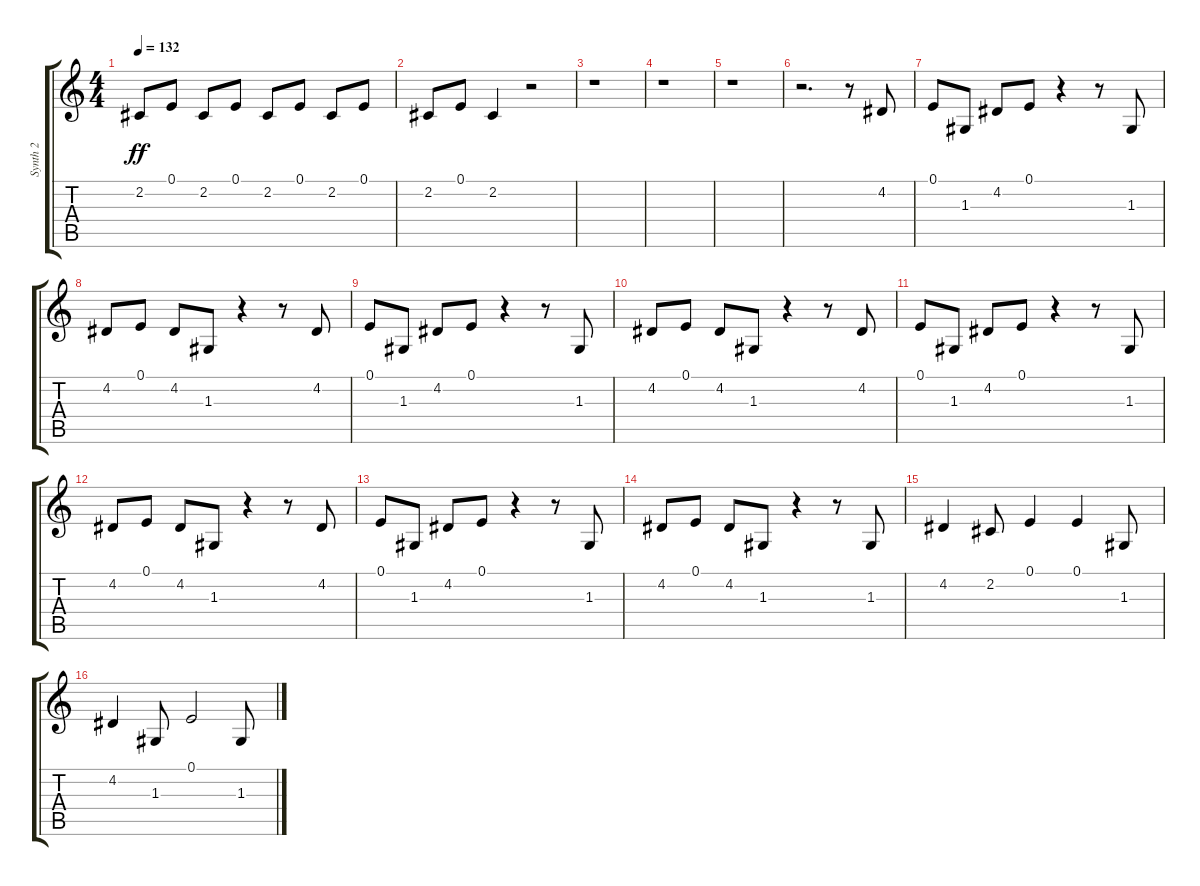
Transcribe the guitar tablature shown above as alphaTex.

\track ("Synth 2" "Synth 2") {instrument lead2sawtooth}
\staff {score tabs}
\tuning (E4 B3 G3 D3 A2 E2) {hide}
\ts (4 4)
\tempo 132
\clef g2
\ks c
2.2.8{dy ff} 0.1.8 2.2.8 0.1.8 2.2.8 0.1.8 2.2.8 0.1.8 |
2.2.8 0.1.8 2.2.4 r.2 |
r.1 |
r.1 |
r.1 |
r.2{d} r.8 4.2.8 |
0.1.8 1.3.8 4.2.8 0.1.8 r.4 r.8 1.3.8 |
4.2.8 0.1.8 4.2.8 1.3.8 r.4 r.8 4.2.8 |
0.1.8 1.3.8 4.2.8 0.1.8 r.4 r.8 1.3.8 |
4.2.8 0.1.8 4.2.8 1.3.8 r.4 r.8 4.2.8 |
0.1.8 1.3.8 4.2.8 0.1.8 r.4 r.8 1.3.8 |
4.2.8 0.1.8 4.2.8 1.3.8 r.4 r.8 4.2.8 |
0.1.8 1.3.8 4.2.8 0.1.8 r.4 r.8 1.3.8 |
4.2.8 0.1.8 4.2.8 1.3.8 r.4 r.8 1.3.8 |
4.2.4 2.2.8 0.1.4 0.1.4 1.3.8 |
4.2.4 1.3.8 0.1.2 1.3.8
